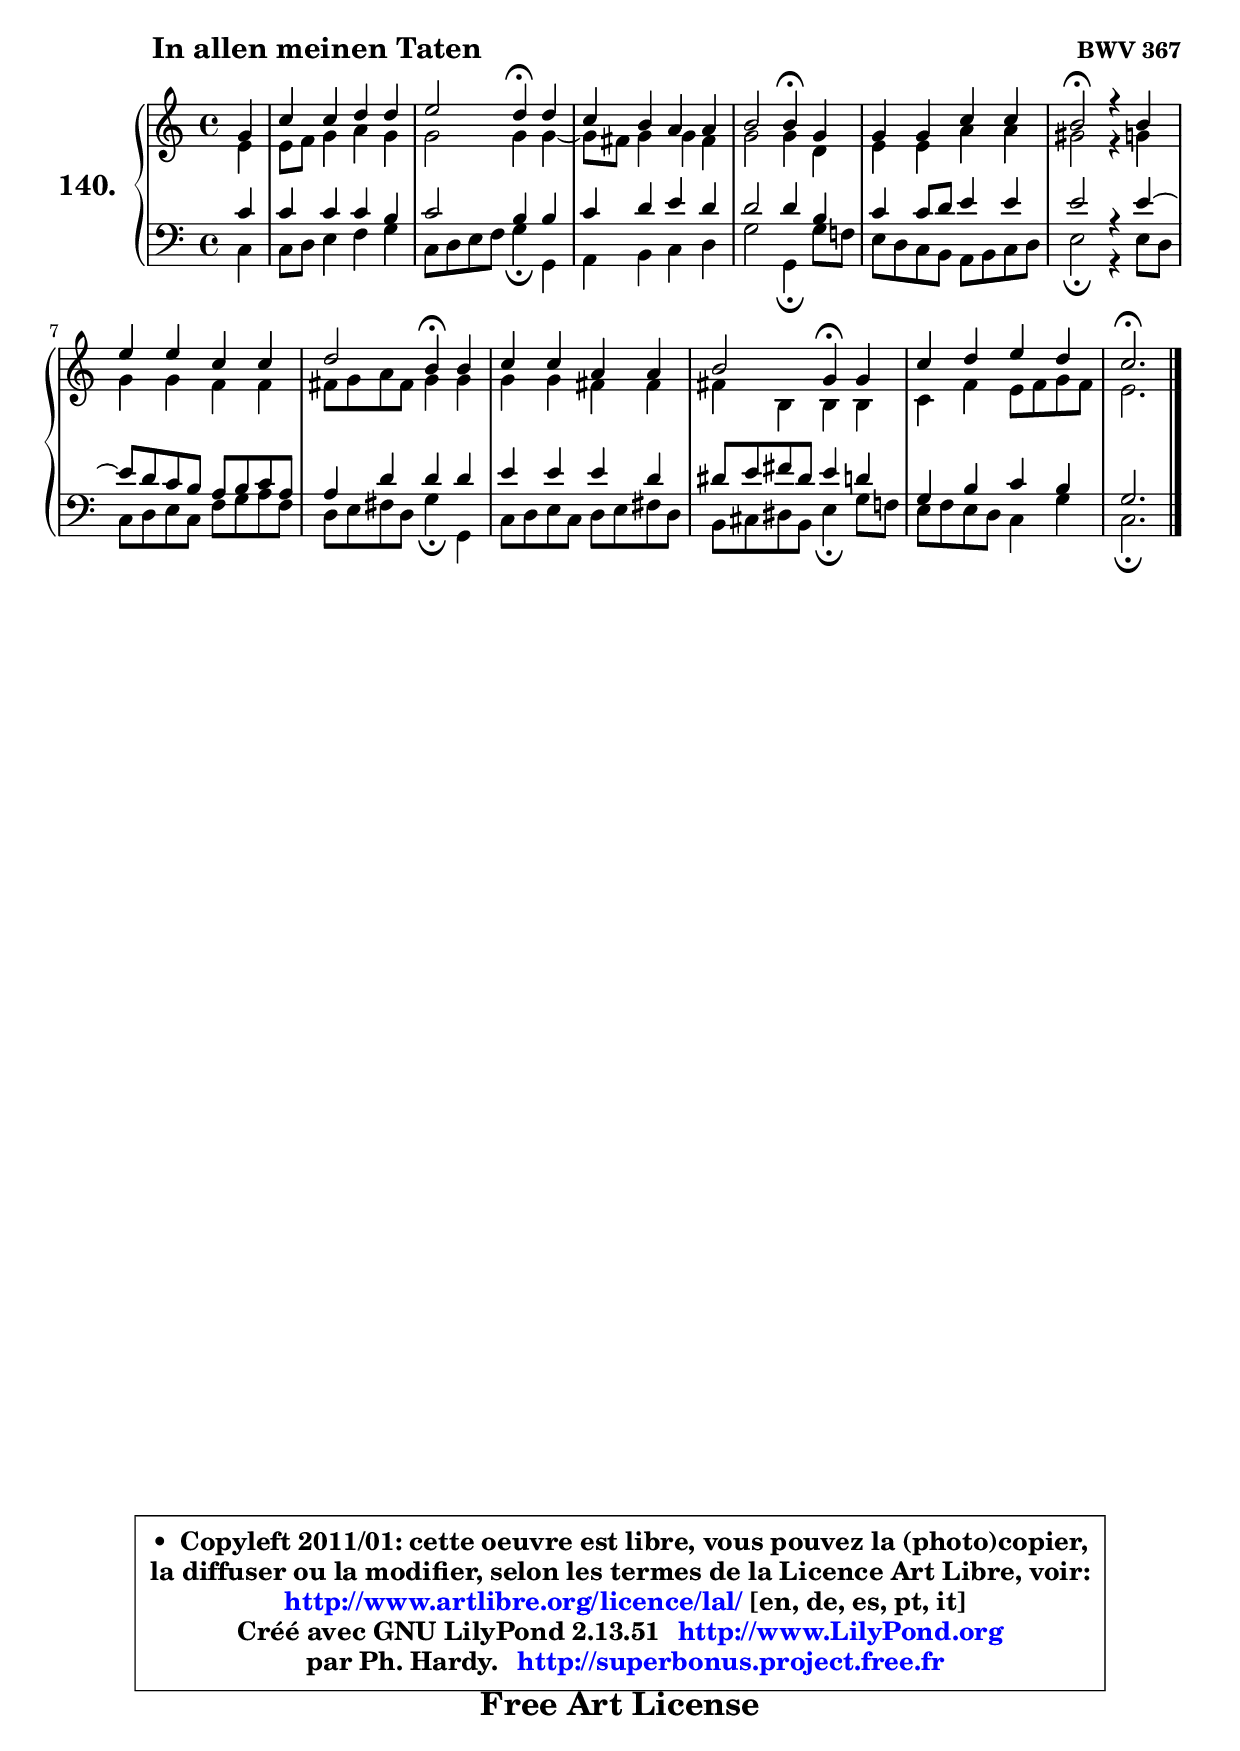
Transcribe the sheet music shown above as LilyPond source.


\version "2.13.51"

    \paper {
%	system-system-spacing #'padding = #0.1
%	score-system-spacing #'padding = #0.1
%	ragged-bottom = ##f
%	ragged-last-bottom = ##f
	}

    \header {
      opus = \markup { \bold "BWV 367" }
      piece = \markup { \hspace #9 \fontsize #2 \bold "In allen meinen Taten" }
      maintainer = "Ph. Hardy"
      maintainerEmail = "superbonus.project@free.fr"
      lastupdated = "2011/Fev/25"
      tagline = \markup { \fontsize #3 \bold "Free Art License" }
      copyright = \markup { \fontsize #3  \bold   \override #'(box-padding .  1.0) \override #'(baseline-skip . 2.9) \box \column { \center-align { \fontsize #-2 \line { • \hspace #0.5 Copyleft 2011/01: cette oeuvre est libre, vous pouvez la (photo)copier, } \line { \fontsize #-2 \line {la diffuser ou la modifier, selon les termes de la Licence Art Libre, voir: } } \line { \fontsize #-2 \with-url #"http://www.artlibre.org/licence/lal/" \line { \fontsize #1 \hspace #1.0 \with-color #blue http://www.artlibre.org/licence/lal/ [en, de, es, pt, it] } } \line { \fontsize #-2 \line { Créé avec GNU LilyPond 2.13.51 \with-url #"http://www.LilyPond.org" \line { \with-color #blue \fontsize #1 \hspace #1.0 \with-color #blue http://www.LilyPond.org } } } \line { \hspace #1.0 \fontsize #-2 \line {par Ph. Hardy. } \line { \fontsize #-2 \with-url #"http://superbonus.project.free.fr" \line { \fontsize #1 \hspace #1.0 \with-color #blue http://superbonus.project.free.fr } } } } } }

	  }

  guidemidi = {
        r4 |
        R1 |
        r2 \tempo 4 = 30 r4 \tempo 4 = 78 r4 |
        R1 |
        r2 \tempo 4 = 30 r4 \tempo 4 = 78 r4 |
        R1 |
        \tempo 4 = 34 r2 \tempo 4 = 78 r2 |
        R1 |
        r2 \tempo 4 = 30 r4 \tempo 4 = 78 r4 |
        R1 |
        r2 \tempo 4 = 30 r4 \tempo 4 = 78 r4 |
        R1 |
        \tempo 4 = 40 r2. 
	}

  upper = {
	\time 4/4
	\key c \major
	\clef treble
	\partial 4
	\voiceOne
	<< { 
	% SOPRANO
	\set Voice.midiInstrument = "acoustic grand"
	\relative c'' {
        g4 |
        c4 c d d |
        e2 d4\fermata d |
        c4 b a a |
        b2 b4\fermata g |
        g4 g c c |
        b2\fermata r4 b4 |
        e4 e c c |
        d2 b4\fermata b |
        c4 c a a |
        b2 g4\fermata g |
        c4 d e d |
        c2.\fermata
        \bar "|."
	} % fin de relative
	}

	\context Voice="1" { \voiceTwo 
	% ALTO
	\set Voice.midiInstrument = "acoustic grand"
	\relative c' {
        e4 |
        e8 f g4 a g |
        g2 g4 g ~ |
	g8 fis8 g4 g fis |
        g2 g4 d |
        e4 e a a |
        gis2 r4 g4 |
        g4 g f f |
        fis8 g a fis g4 g |
        g4 g fis fis |
        fis4 b, b b |
        c4 f e8 f g f |
        e2.
        \bar "|."
	} % fin de relative
	\oneVoice
	} >>
	}

    lower = {
	\time 4/4
	\key c \major
	\clef bass
	\partial 4
	\voiceOne
	<< { 
	% TENOR
	\set Voice.midiInstrument = "acoustic grand"
	\relative c' {
        c4 |
        c4 c c b |
        c2 b4 b |
        c4 d e d |
        d2 d4 b |
        c4 c8 d e4 e |
        e2 r4 e4 ~ |
	e8 d8 c b a b c a |
        a4 d d d |
        e4 e e d |
        dis8 e fis dis e4 d |
        g,4 b c b |
        g2.
        \bar "|."
	} % fin de relative
	}
	\context Voice="1" { \voiceTwo 
	% BASS
	\set Voice.midiInstrument = "acoustic grand"
	\relative c {
        c4 |
        c8 d e4 f g |
        c,8 d e f g4\fermata g, |
        a4 b c d |
        g2 g,4\fermata g'8 f! |
        e8 d c b a b c d |
        e2\fermata r4 e8 d |
        c8 d e c f g a f |
        d8 e fis d g4\fermata g, |
        c8 d e c d e fis d |
        b8 cis dis b e4\fermata g8 f! |
        e8 f e d c4 g' |
        c,2.\fermata
        \bar "|."
	} % fin de relative
	\oneVoice
	} >>
	}


    \score { 

	\new PianoStaff <<
	\set PianoStaff.instrumentName = \markup { \bold \huge "140." }
	\new Staff = "upper" \upper
	\new Staff = "lower" \lower
	>>

    \layout {
%	ragged-last = ##f
	   }

         } % fin de score

  \score {
    \unfoldRepeats { << \guidemidi \upper \lower >> }
    \midi {
    \context {
     \Staff
      \remove "Staff_performer"
               }

     \context {
      \Voice
       \consists "Staff_performer"
                }

     \context { 
      \Score
      tempoWholesPerMinute = #(ly:make-moment 78 4)
		}
	    }
	}

